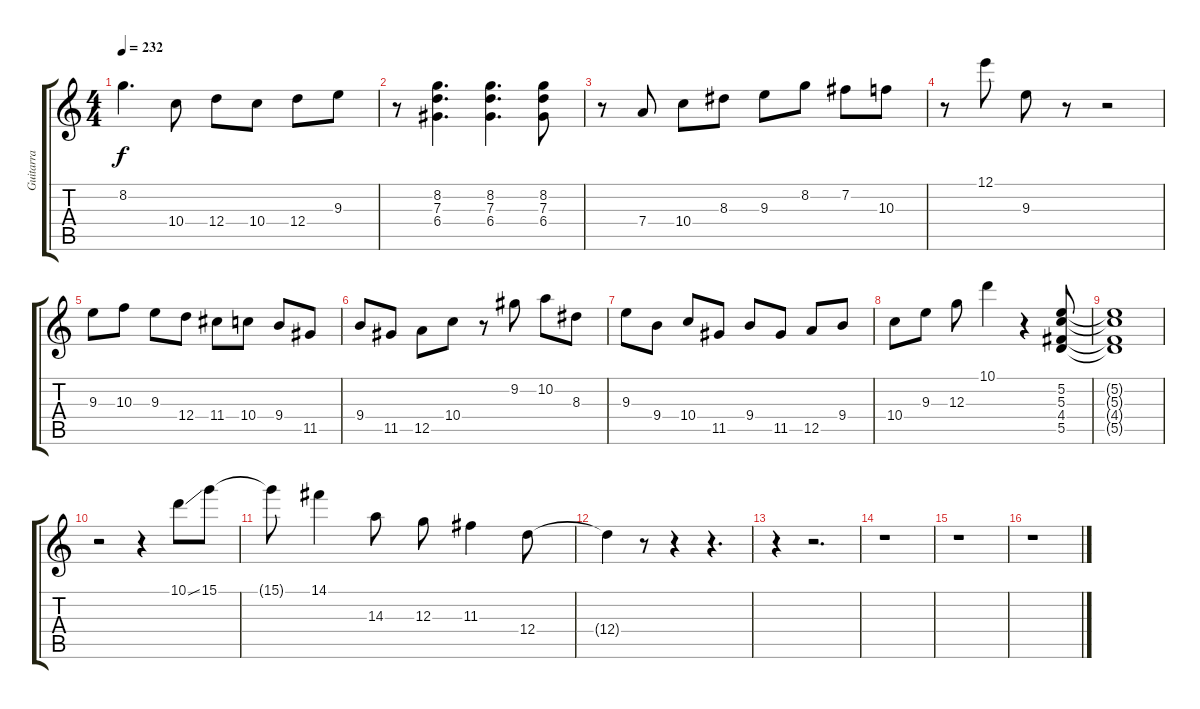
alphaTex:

\track ("Guitarra" "Guitarra") {instrument electricguitarjazz}
\staff {score tabs}
\tuning (E4 B3 G3 D3 A2 E2) {hide}
\ts (4 4)
\tempo 232
\clef g2
\ks c
8.2.4{d dy f} 10.4.8 12.4.8 10.4.8 12.4.8 9.3.8 |
r.8 (8.2 7.3 6.4).4{d} (8.2 7.3 6.4).4{d} (8.2 7.3 6.4).8 |
r.8 7.4.8 10.4.8 8.3.8 9.3.8 8.2.8 7.2.8 10.3.8 |
r.8 12.1.8 9.3.8 r.8 r.2 |
9.3.8 10.3.8 9.3.8 12.4.8 11.4.8 10.4.8 9.4.8 11.5.8 |
9.4.8 11.5.8 12.5.8 10.4.8 r.8 9.2.8 10.2.8 8.3.8 |
9.3.8 9.4.8 10.4.8 11.5.8 9.4.8 11.5.8 12.5.8 9.4.8 |
10.4.8 9.3.8 12.3.8 10.1.4 r.4 (5.2 5.3 4.4 5.5).8 |
(5.2{t} 5.3{t} 4.4{t} 5.5{t}).1 |
r.2 r.4 10.1{ss}.8 15.1.8 |
15.1{t}.8 14.1.4 14.3.8 12.3.8 11.3.4 12.4.8 |
12.4{t}.4 r.8 r.4 r.4{d} |
r.4 r.2{d} |
r.1 |
r.1 |
r.1
